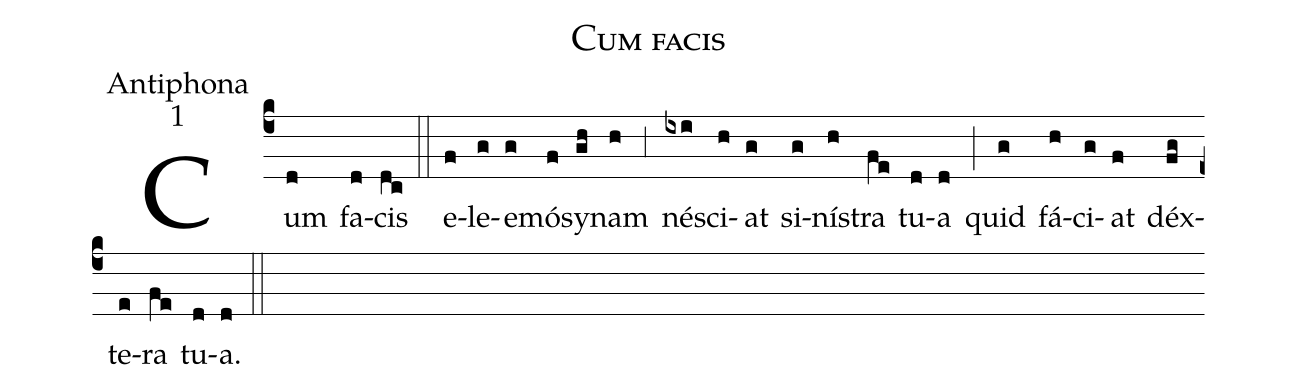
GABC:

name:Cum facis;
office-part:Antiphona;
mode:1;
%%
(c4) Cum(d) fa(d)cis(dc) (::) e(f)le(g)e(g)mó(f)sy(gh)nam(h) (;3) né(ixi)sci(h)at(g) si(g)ní(h)stra(fe) tu(d)a(d) (;) quid(g) fá(h)ci(g)at(f) déx(fg)te(e)ra(fe) tu(d)a.(d) (::)
